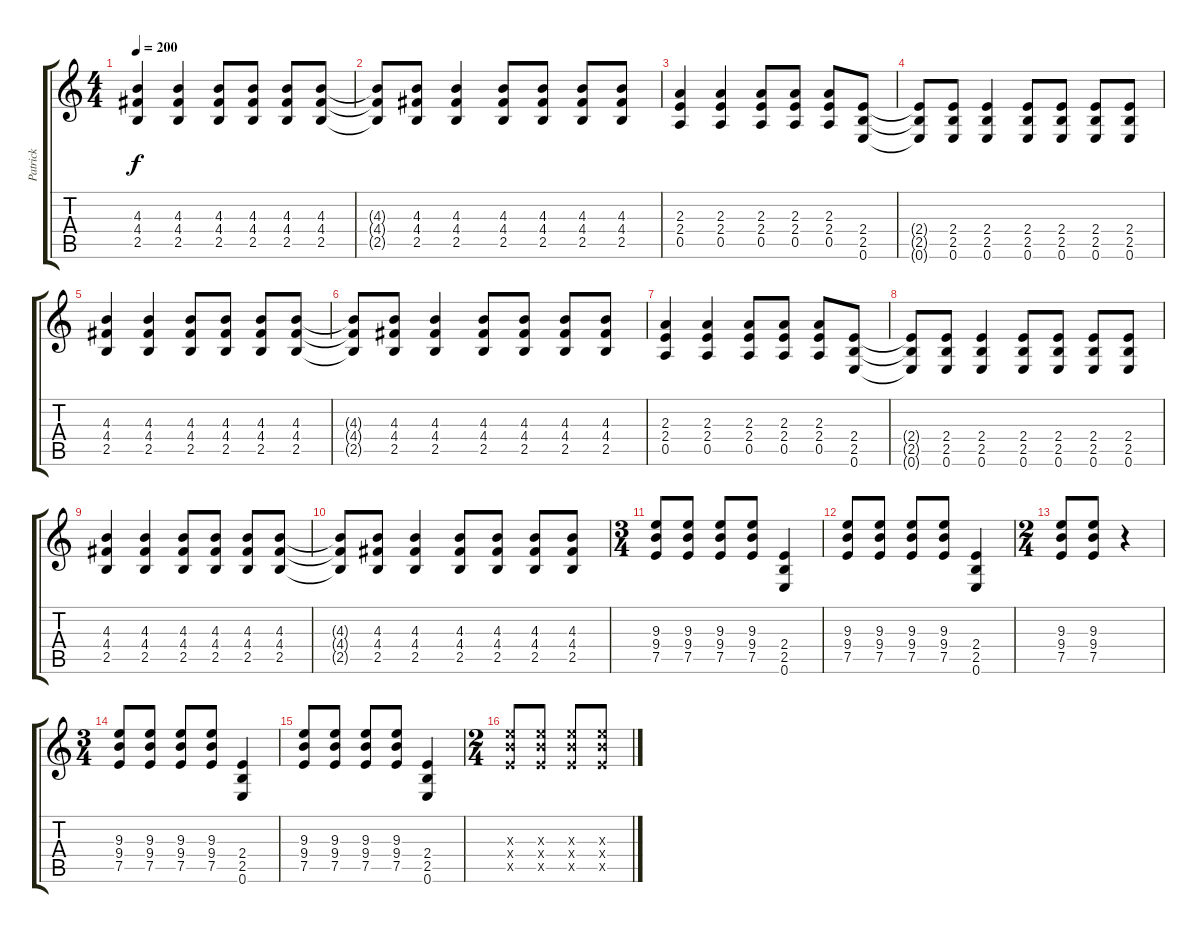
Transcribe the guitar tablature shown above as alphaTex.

\track ("Patrick" "Patrick") {instrument distortionguitar}
\staff {score tabs}
\tuning (E4 B3 G3 D3 A2 E2) {hide}
\ts (4 4)
\tempo 200
\clef g2
\ks c
(4.3 4.4 2.5).4{dy f} (4.3 4.4 2.5).4 (4.3 4.4 2.5).8 (4.3 4.4 2.5).8 (4.3 4.4 2.5).8 (4.3 4.4 2.5).8 |
(4.3{t} 4.4{t} 2.5{t}).8 (4.3 4.4 2.5).8 (4.3 4.4 2.5).4 (4.3 4.4 2.5).8 (4.3 4.4 2.5).8 (4.3 4.4 2.5).8 (4.3 4.4 2.5).8 |
(2.3 2.4 0.5).4 (2.3 2.4 0.5).4 (2.3 2.4 0.5).8 (2.3 2.4 0.5).8 (2.3 2.4 0.5).8 (2.4 2.5 0.6).8 |
(2.4{t} 2.5{t} 0.6{t}).8 (2.4 2.5 0.6).8 (2.4 2.5 0.6).4 (2.4 2.5 0.6).8 (2.4 2.5 0.6).8 (2.4 2.5 0.6).8 (2.4 2.5 0.6).8 |
(4.3 4.4 2.5).4 (4.3 4.4 2.5).4 (4.3 4.4 2.5).8 (4.3 4.4 2.5).8 (4.3 4.4 2.5).8 (4.3 4.4 2.5).8 |
(4.3{t} 4.4{t} 2.5{t}).8 (4.3 4.4 2.5).8 (4.3 4.4 2.5).4 (4.3 4.4 2.5).8 (4.3 4.4 2.5).8 (4.3 4.4 2.5).8 (4.3 4.4 2.5).8 |
(2.3 2.4 0.5).4 (2.3 2.4 0.5).4 (2.3 2.4 0.5).8 (2.3 2.4 0.5).8 (2.3 2.4 0.5).8 (2.4 2.5 0.6).8 |
(2.4{t} 2.5{t} 0.6{t}).8 (2.4 2.5 0.6).8 (2.4 2.5 0.6).4 (2.4 2.5 0.6).8 (2.4 2.5 0.6).8 (2.4 2.5 0.6).8 (2.4 2.5 0.6).8 |
(4.3 4.4 2.5).4 (4.3 4.4 2.5).4 (4.3 4.4 2.5).8 (4.3 4.4 2.5).8 (4.3 4.4 2.5).8 (4.3 4.4 2.5).8 |
(4.3{t} 4.4{t} 2.5{t}).8 (4.3 4.4 2.5).8 (4.3 4.4 2.5).4 (4.3 4.4 2.5).8 (4.3 4.4 2.5).8 (4.3 4.4 2.5).8 (4.3 4.4 2.5).8 |
\ts (3 4)
(9.3 9.4 7.5).8 (9.3 9.4 7.5).8 (9.3 9.4 7.5).8 (9.3 9.4 7.5).8 (2.4 2.5 0.6).4 |
(9.3 9.4 7.5).8 (9.3 9.4 7.5).8 (9.3 9.4 7.5).8 (9.3 9.4 7.5).8 (2.4 2.5 0.6).4 |
\ts (2 4)
(9.3 9.4 7.5).8 (9.3 9.4 7.5).8 r.4 |
\ts (3 4)
(9.3 9.4 7.5).8 (9.3 9.4 7.5).8 (9.3 9.4 7.5).8 (9.3 9.4 7.5).8 (2.4 2.5 0.6).4 |
(9.3 9.4 7.5).8 (9.3 9.4 7.5).8 (9.3 9.4 7.5).8 (9.3 9.4 7.5).8 (2.4 2.5 0.6).4 |
\ts (2 4)
(9.3{x} 9.4{x} 7.5{x}).8 (9.3{x} 9.4{x} 7.5{x}).8 (9.3{x} 9.4{x} 7.5{x}).8 (9.3{x} 9.4{x} 7.5{x}).8
